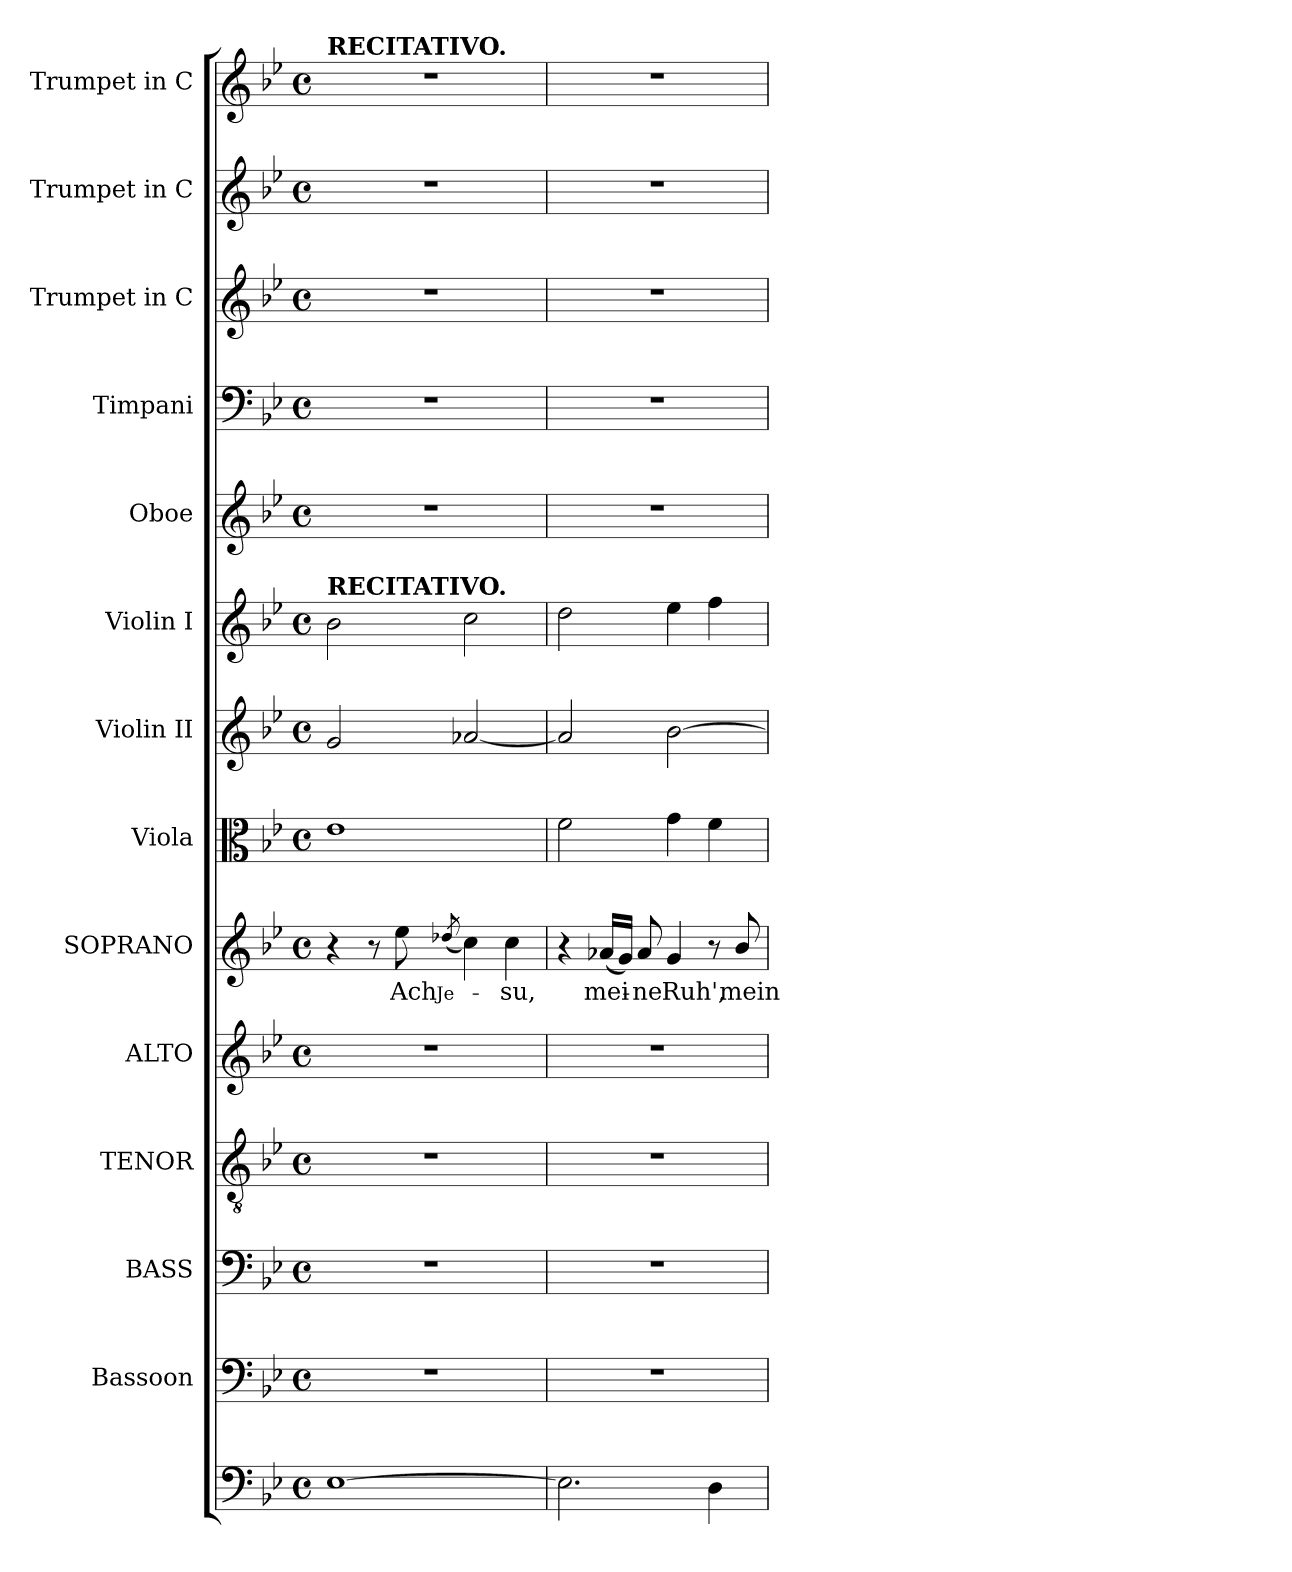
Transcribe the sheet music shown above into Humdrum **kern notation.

**kern	**kern	**kern	**kern	**kern	**kern	**text	**kern	**kern	**kern	**kern	**kern	**kern	**kern	**kern
*part14	*part13	*part12	*part11	*part10	*part9	*part9	*part8	*part7	*part6	*part5	*part4	*part3	*part2	*part1
*staff14	*staff13	*staff12	*staff11	*staff10	*staff9	*staff9	*staff8	*staff7	*staff6	*staff5	*staff4	*staff3	*staff2	*staff1
*	*I"Bassoon	*I"BASS	*I"TENOR	*I"ALTO	*I"SOPRANO	*	*I"Viola	*I"Violin II	*I"Violin I	*I"Oboe	*I"Timpani	*I"Trumpet in C	*I"Trumpet in C	*I"Trumpet in C
*	*	*	*	*I'Alto	*I'Soprano	*	*I'Viola	*I'Violin II	*I'Violin I	*I'Oboe	*I'Timp.	*	*	*
!!LO:PB:g=z
*clefF4	*clefF4	*clefF4	*clefGv2	*clefG2	*clefG2	*	*clefC3	*clefG2	*clefG2	*clefG2	*clefF4	*clefG2	*clefG2	*clefG2
*	*	*	*ITrd7c12	*	*	*	*	*	*	*	*	*	*	*
*k[b-e-]	*k[b-e-]	*k[b-e-]	*k[b-e-]	*k[b-e-]	*k[b-e-]	*	*k[b-e-]	*k[b-e-]	*k[b-e-]	*k[b-e-]	*k[b-e-]	*k[b-e-]	*k[b-e-]	*k[b-e-]
*B-:	*B-:	*B-:	*B-:	*B-:	*B-:	*	*B-:	*B-:	*B-:	*B-:	*B-:	*B-:	*B-:	*B-:
*M4/4	*M4/4	*M4/4	*M4/4	*M4/4	*M4/4	*	*M4/4	*M4/4	*M4/4	*M4/4	*M4/4	*M4/4	*M4/4	*M4/4
*met(c)	*met(c)	*met(c)	*met(c)	*met(c)	*met(c)	*	*met(c)	*met(c)	*met(c)	*met(c)	*met(c)	*met(c)	*met(c)	*met(c)
=1	=1	=1	=1	=1	=1	=1	=1	=1	=1	=1	=1	=1	=1	=1
!	!	!	!	!	!	!	!	!	!	!	!	!	!	!LO:TX:a:B:t=RECITATIVO.
!	!	!	!	!	!	!	!	!	!LO:TX:a:B:t=RECITATIVO.	!	!	!	!	!
[1E-i	1r	1r	1r	1r	4r	.	1e-i	2gi/	2b-i\	1r	1r	1r	1r	1r
.	.	.	.	.	8r	.	.	.	.	.	.	.	.	.
!	!	!	!	!	!	!LO:LY:b:color=#000000	!	!	!	!	!	!	!	!
.	.	.	.	.	8ee-i\	Ach	.	.	.	.	.	.	.	.
!	!	!	!	!	!	!LO:LY:b:color=#000000	!	!	!	!	!	!	!	!
.	.	.	.	.	(8qdd-Xi/	Je-	.	.	.	.	.	.	.	.
.	.	.	.	.	4cci\)	.	.	[2a-Xi/	2cci\	.	.	.	.	.
!	!	!	!	!	!	!LO:LY:b:color=#000000	!	!	!	!	!	!	!	!
.	.	.	.	.	4cci\	-su,	.	.	.	.	.	.	.	.
=2	=2	=2	=2	=2	=2	=2	=2	=2	=2	=2	=2	=2	=2	=2
2.E-i\]	1r	1r	1r	1r	4r	.	2fi\	2a-i/]	2ddi\	1r	1r	1r	1r	1r
!	!	!	!	!	!	!LO:LY:b:color=#000000	!	!	!	!	!	!	!	!
.	.	.	.	.	(16a-Xi/LL	mei-	.	.	.	.	.	.	.	.
.	.	.	.	.	16gi/JJ)	.	.	.	.	.	.	.	.	.
!	!	!	!	!	!	!LO:LY:b:color=#000000	!	!	!	!	!	!	!	!
.	.	.	.	.	8a-i/	-ne	.	.	.	.	.	.	.	.
!	!	!	!	!	!	!LO:LY:b:color=#000000	!	!	!	!	!	!	!	!
.	.	.	.	.	4gi/	Ruh',	4gi\	[2b-i\	4ee-i\	.	.	.	.	.
4Di\	.	.	.	.	8r	.	4fi\	.	4ffi\	.	.	.	.	.
!	!	!	!	!	!	!LO:LY:b:color=#000000	!	!	!	!	!	!	!	!
.	.	.	.	.	8b-i/	mein	.	.	.	.	.	.	.	.
=	=	=	=	=	=	=	=	=	=	=	=	=	=	=
*-	*-	*-	*-	*-	*-	*-	*-	*-	*-	*-	*-	*-	*-	*-
